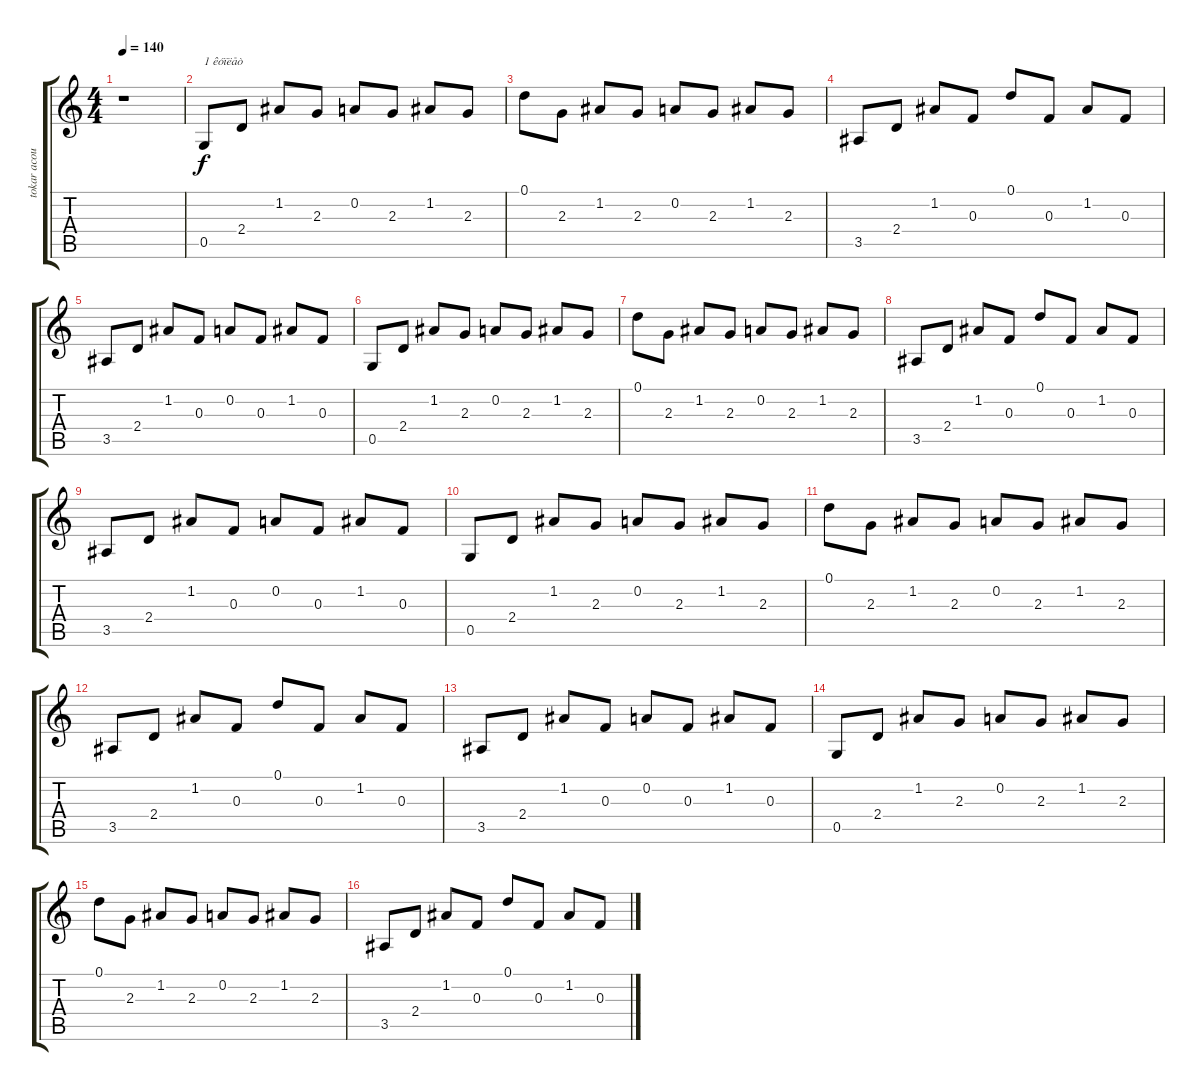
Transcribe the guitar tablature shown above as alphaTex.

\track ("tokar acoustic" "tokar acou") {instrument acousticguitarsteel}
\staff {score tabs}
\tuning (D4 A3 F3 C3 G2 D2) {hide}
\ts (4 4)
\tempo 140
\clef g2
\ks c
r.1{dy f} |
0.5.8{txt "1 êóïëåò"} 2.4.8 1.2.8 2.3.8 0.2.8 2.3.8 1.2.8 2.3.8 |
0.1.8 2.3.8 1.2.8 2.3.8 0.2.8 2.3.8 1.2.8 2.3.8 |
3.5.8 2.4.8 1.2.8 0.3.8 0.1.8 0.3.8 1.2.8 0.3.8 |
3.5.8 2.4.8 1.2.8 0.3.8 0.2.8 0.3.8 1.2.8 0.3.8 |
0.5.8 2.4.8 1.2.8 2.3.8 0.2.8 2.3.8 1.2.8 2.3.8 |
0.1.8 2.3.8 1.2.8 2.3.8 0.2.8 2.3.8 1.2.8 2.3.8 |
3.5.8 2.4.8 1.2.8 0.3.8 0.1.8 0.3.8 1.2.8 0.3.8 |
3.5.8 2.4.8 1.2.8 0.3.8 0.2.8 0.3.8 1.2.8 0.3.8 |
0.5.8 2.4.8 1.2.8 2.3.8 0.2.8 2.3.8 1.2.8 2.3.8 |
0.1.8 2.3.8 1.2.8 2.3.8 0.2.8 2.3.8 1.2.8 2.3.8 |
3.5.8 2.4.8 1.2.8 0.3.8 0.1.8 0.3.8 1.2.8 0.3.8 |
3.5.8 2.4.8 1.2.8 0.3.8 0.2.8 0.3.8 1.2.8 0.3.8 |
0.5.8 2.4.8 1.2.8 2.3.8 0.2.8 2.3.8 1.2.8 2.3.8 |
0.1.8 2.3.8 1.2.8 2.3.8 0.2.8 2.3.8 1.2.8 2.3.8 |
3.5.8 2.4.8 1.2.8 0.3.8 0.1.8 0.3.8 1.2.8 0.3.8
